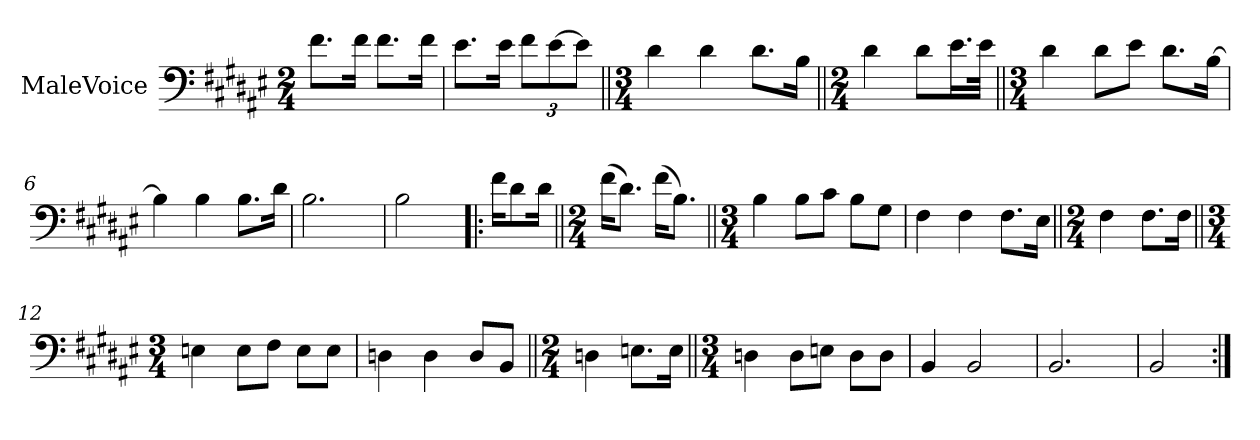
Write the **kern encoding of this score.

**kern
*part1
*staff1
*I"MaleVoice
*clefF4
*k[f#c#g#d#a#e#]
*M2/4
*MM84
=
8.f#\L
16f#\Jk
8.f#\L
16f#\Jk
=2
8.e#\L
16e#\Jk
12f#\L
[12e#\
12e#\J]
=3||
*M3/4
4d#
4d#
8.d#\L
16B\Jk
=4||
*M2/4
4d#
8d#\L
16.e#\L
32e#\JJk
=5||
*M3/4
4d#
8d#\L
8e#\J
8.d#\L
[16B\Jk
=6
4B]
4B
8.B\L
16d#\Jk
=7
2.B
=8
2B
=!|:
16f#\KL
8d#\
16d#\Jk
=||
*M2/4
(16f#\KL
8.d#\J)
(16f#\KL
8.B\J)
=9||
*M3/4
4B
8B\L
8c#\J
8B\L
8G#\J
=10
4F#
4F#
8.F#\L
16E#\Jk
=11||
*M2/4
4F#
8.F#\L
16F#\Jk
=12||
*M3/4
4En
8E\L
8F#\J
8E\L
8E\J
=13
4Dn
4D
8D/L
8BB/J
=14||
*M2/4
4Dn
8.En\L
16E\Jk
=15||
*M3/4
4Dn
8D\L
8En\J
8D\L
8D\J
=16
4BB
2BB
=17
2.BB
=18
2BB
=:|!
*-
